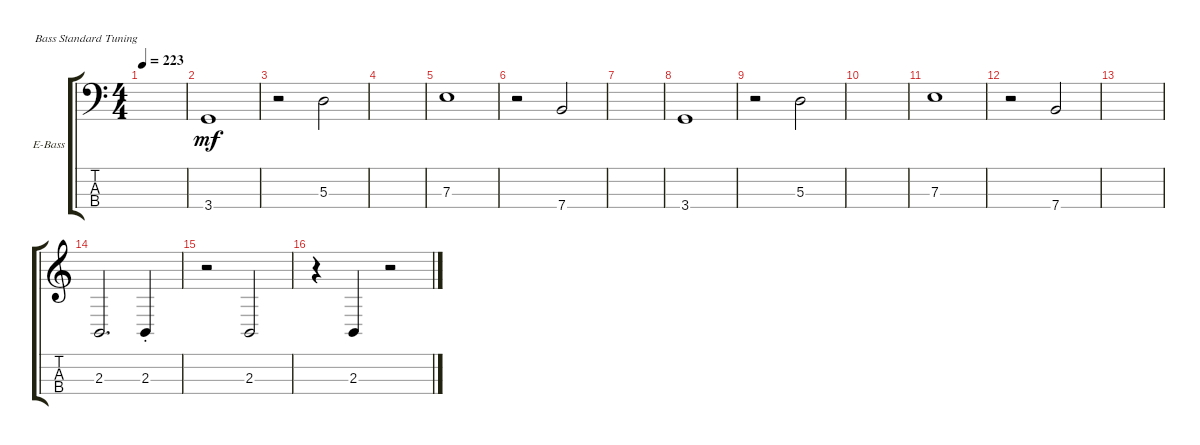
\defaultSystemsLayout 4
\bracketExtendMode groupsimilarinstruments
\firstSystemTrackNameOrientation horizontal
\otherSystemsTrackNameOrientation horizontal
\track ("Electric Bass" "E-Bass") {instrument electricbassfinger}
\staff {score tabs}
\tuning (G2 D2 A1 E1)
\ts (4 4)
\tempo 223
\clef f4
\ks c
|
3.4.1{dy mf} |
r.2 5.3.2 |
|
7.3.1 |
r.2 7.4.2 |
|
3.4.1 |
r.2 5.3.2 |
|
7.3.1 |
r.2 7.4.2 |
|
\clef g2
2.3.2{d} 2.3{st}.4 |
r.2 2.3.2 |
r.4 2.3.4 r.2
